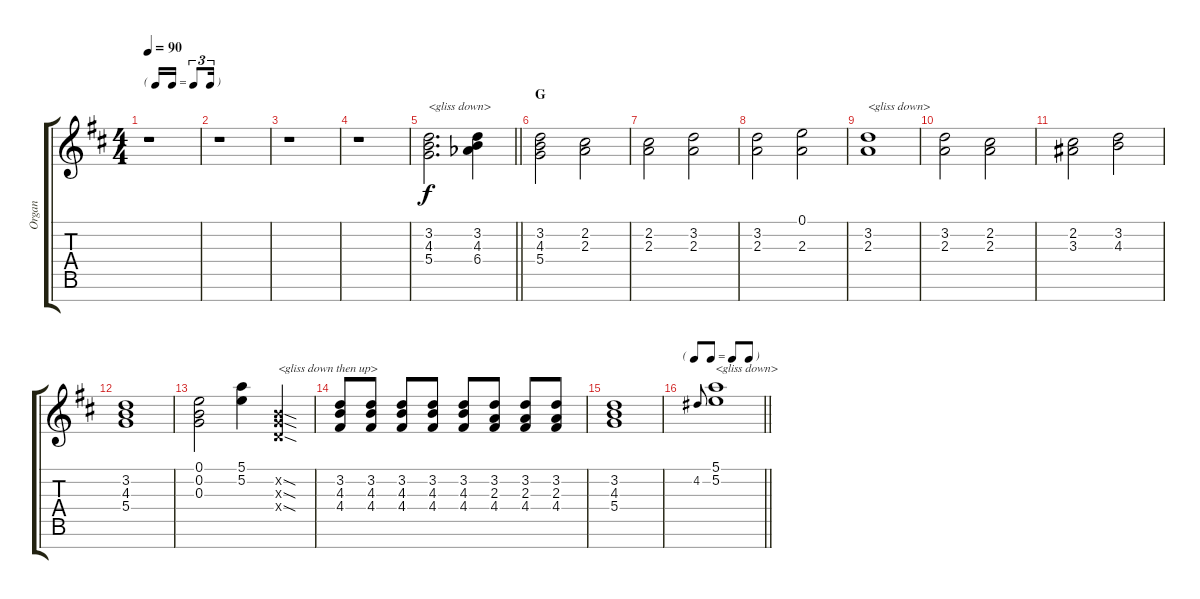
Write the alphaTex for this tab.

\track ("Organ" "Organ") {instrument rockorgan}
\staff {score tabs}
\tuning (E5 B4 G4 D4 A3 E3 B2) {hide}
\ts (4 4)
\tf triplet16th
\tempo 90
\clef g2
\ks d
r.1{dy f} |
r.1 |
r.1 |
r.1 |
\barLineRight lightlight
(3.2 4.3 5.4).2{d txt "<gliss down>"} (3.2 4.3 6.4{acc b}).4 |
\section ("" "G")
(3.2 4.3 5.4).2 (2.2 2.3).2 |
(2.2 2.3).2 (3.2 2.3).2 |
(3.2 2.3).2 (0.1 2.3).2 |
(3.2 2.3).1{txt "<gliss down>"} |
(3.2 2.3).2 (2.2 2.3).2 |
(2.2 3.3).2 (3.2 4.3).2 |
(3.2 4.3 5.4).1 |
(0.1 0.2 0.3).2 (5.1 5.2).4 (0.2{sod x} 0.3{sod x} 0.4{sod x}).4{txt "<gliss down then up>"} |
(3.2 4.3 4.4).8 (3.2 4.3 4.4).8 (3.2 4.3 4.4).8 (3.2 4.3 4.4).8 (3.2 4.3 4.4).8 (3.2 2.3 4.4).8 (3.2 2.3 4.4).8 (3.2 2.3 4.4).8 |
(3.2 4.3 5.4).1 |
\tf none
\barLineRight lightlight
4.2.8{gr onbeat} (5.1 5.2).1{txt "<gliss down>"}
